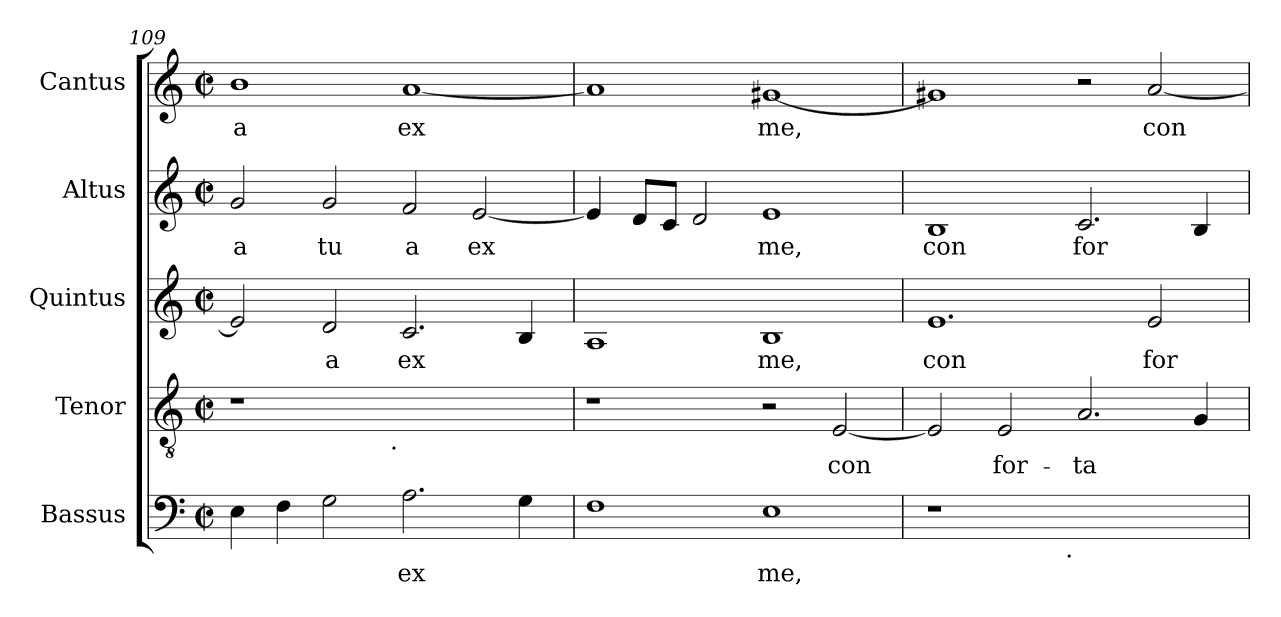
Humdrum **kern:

**kern	**text	**kern	**text	**kern	**text	**kern	**text	**kern	**text
*part5	*part5	*part4	*part4	*part3	*part3	*part2	*part2	*part1	*part1
*staff5	*staff5	*staff4	*staff4	*staff3	*staff3	*staff2	*staff2	*staff1	*staff1
*I"Bassus	*	*I"Tenor	*	*I"Quintus	*	*I"Altus	*	*I"Cantus	*
*clefF4	*	*clefGv2	*	*clefG2	*	*clefG2	*	*clefG2	*
*k[]	*	*k[]	*	*k[]	*	*k[]	*	*k[]	*
*C:	*	*C:	*	*C:	*	*C:	*	*C:	*
*M2/2	*	*M2/2	*	*M2/2	*	*M2/2	*	*M2/2	*
*met(c|)	*	*met(c|)	*	*met(c|)	*	*met(c|)	*	*met(c|)	*
=109	=109	=109	=109	=109	=109	=109	=109	=109	=109
!	!LO:LY:b:cj	!	!	!	!LO:LY:b:cj	!	!LO:LY:b:cj	!	!LO:LY:b:cj
*	*	*^	*	*	*	*	*	*	*
4E\	.	1r	2ryy	.	2e/]	.	2g/	a	1b	-a
!	!LO:LY:b:cj	!	!	!	!	!	!	!	!	!
4F\	.	.	.	.	.	.	.	.	.	.
!	!LO:LY:b:cj	!	!	!	!	!LO:LY:b:cj	!	!LO:LY:b:cj	!	!
2G\	.	.	4...ryy	.	2d/	a	2g/	tu	.	.
!	!	!	!LO:TX:b:t=.	!	!	!	!	!	!	!
.	.	.	1ryy	.	.	.	.	.	.	.
!	!LO:LY:b:cj	!	!	!	!	!LO:LY:b:cj	!	!LO:LY:b:cj	!	!LO:LY:b:cj
2.A\	ex	1ryy	.	.	2.c/	ex	2f/	a	[<1a	ex
!	!	!	!	!	!	!	!	!LO:LY:b:cj	!	!
.	.	.	.	.	.	.	[<2e/	ex	.	.
!	!LO:LY:b:cj	!	!	!	!	!LO:LY:b:cj	!	!	!	!
4G\	.	.	.	.	4B/	.	.	.	.	.
.	.	.	32ryy	.	.	.	.	.	.	.
=110	=110	=110	=110	=110	=110	=110	=110	=110	=110	=110
!	!LO:LY:b:cj	!	!	!	!	!LO:LY:b:cj	!	!LO:LY:b:cj	!	!LO:LY:b:cj
*	*	*v	*v	*	*	*	*	*	*	*
1F	.	1r	.	1A	.	4e/]	.	1a]	.
!	!	!	!	!	!	!	!LO:LY:b:cj	!	!
.	.	.	.	.	.	8d/L	.	.	.
!	!	!	!	!	!	!	!LO:LY:b:cj	!	!
.	.	.	.	.	.	8c/J	.	.	.
!	!	!	!	!	!	!	!LO:LY:b:cj	!	!
.	.	.	.	.	.	2d/	.	.	.
!	!LO:LY:b:cj	!	!	!	!LO:LY:b:cj	!	!LO:LY:b:cj	!	!LO:LY:b:cj
1E	me,	2r	.	1B	me,	1e	me,	[>1g#X	me,
!	!	!	!LO:LY:b:cj	!	!	!	!	!	!
.	.	[>2E/	con	.	.	.	.	.	.
!!LO:PB:g=z
=111	=111	=111	=111	=111	=111	=111	=111	=111	=111
!	!	!	!LO:LY:b:cj	!	!LO:LY:b:cj	!	!LO:LY:b:cj	!	!LO:LY:b:cj
*^	*	*	*	*	*	*	*	*	*
1r	2ryy	.	2E/]	.	1.e	con	1B	con	1g#X]	.
!	!	!	!	!LO:LY:b:cj	!	!	!	!	!	!
.	4...ryy	.	2E/	for-	.	.	.	.	.	.
!	!LO:TX:b:t=.	!	!	!	!	!	!	!	!	!
.	1ryy	.	.	.	.	.	.	.	.	.
!	!	!	!	!LO:LY:b:cj	!	!	!	!LO:LY:b:cj	!	!
1ryy	.	.	2.A/	-ta-	.	.	2.c/	for	2r	.
!	!	!	!	!	!	!LO:LY:b:cj	!	!	!	!LO:LY:b:cj
.	.	.	.	.	2e/	for	.	.	[<2a/	con
!	!	!	!	!LO:LY:b:cj	!	!	!	!LO:LY:b:cj	!	!
.	.	.	4G/	--	.	.	4B/	.	.	.
.	32ryy	.	.	.	.	.	.	.	.	.
*v	*v	*	*	*	*	*	*	*	*	*
=	=	=	=	=	=	=	=	=	=
*-	*-	*-	*-	*-	*-	*-	*-	*-	*-
